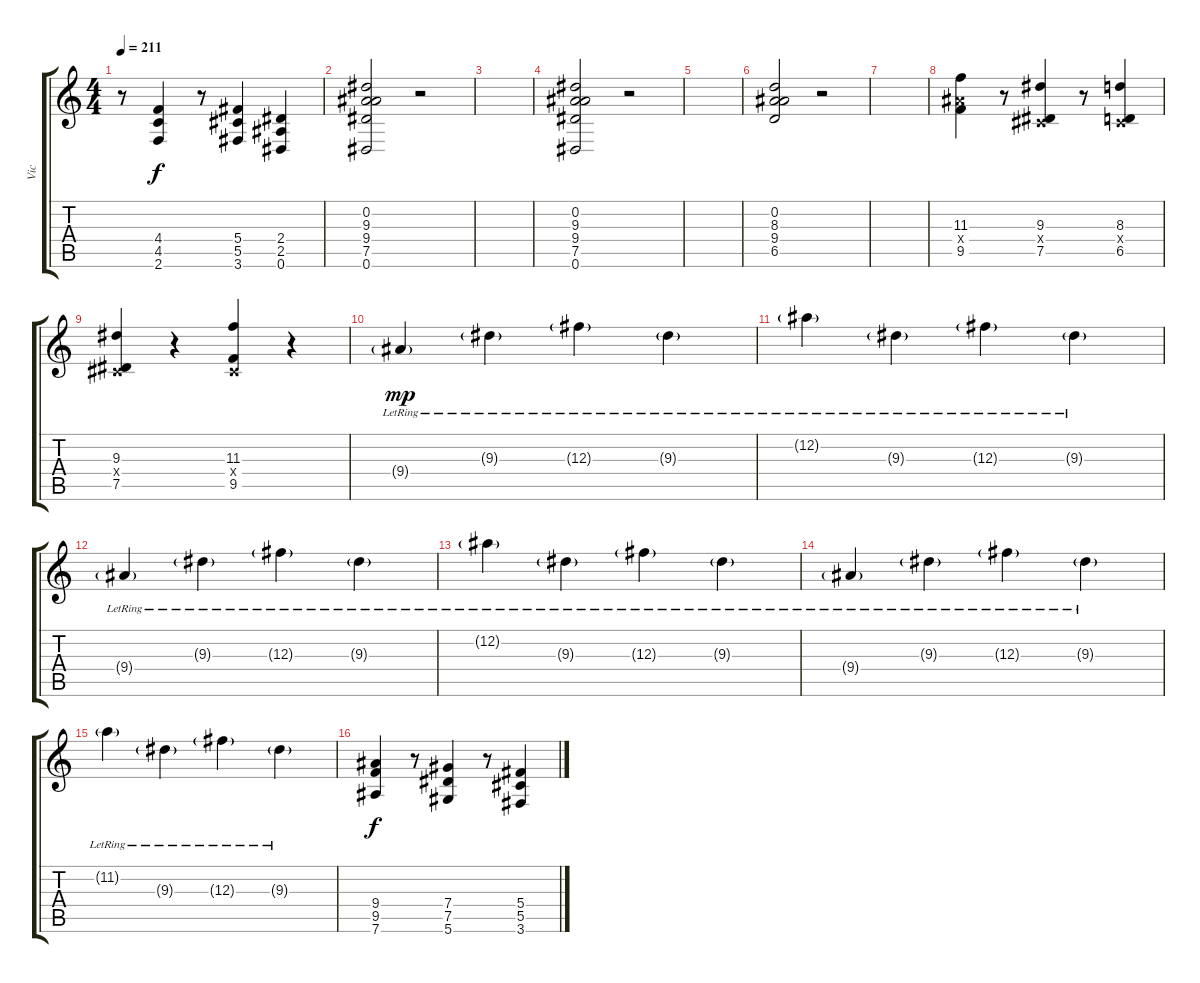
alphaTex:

\track ("Vic " "Vic ") {instrument distortionguitar}
\staff {score tabs}
\tuning (Eb4 Bb3 Gb3 Db3 Ab2 Eb2) {hide}
\ts (4 4)
\tempo 211
\clef g2
\ks c
r.8{dy f} (4.4 4.5 2.6).4 r.8 (5.4 5.5 3.6).4 (2.4 2.5 0.6).4 |
(0.2 9.3 9.4 7.5 0.6).2 r.2 |
|
(0.2 9.3 9.4 7.5 0.6).2 r.2 |
|
(0.2 8.3 9.4 6.5).2 r.2 |
|
(11.3 9.4{x} 9.5).4 r.8 (9.3 0.4{x} 7.5).4 r.8 (8.3 0.4{x} 6.5).4 |
(9.3 0.4{x} 7.5).4 r.4 (11.3 0.4{x} 9.5).4 r.4 |
9.4{g lr}.4{dy mp} 9.3{g lr}.4 12.3{g lr}.4 9.3{g lr}.4 |
12.2{g lr}.4 9.3{g lr}.4 12.3{g lr}.4 9.3{g lr}.4 |
9.4{g lr}.4 9.3{g lr}.4 12.3{g lr}.4 9.3{g lr}.4 |
12.2{g lr}.4 9.3{g lr}.4 12.3{g lr}.4 9.3{g lr}.4 |
9.4{g lr}.4 9.3{g lr}.4 12.3{g lr}.4 9.3{g lr}.4 |
11.2{g lr}.4 9.3{g lr}.4 12.3{g lr}.4 9.3{g lr}.4 |
(9.4 9.5 7.6).4{dy f} r.8 (7.4 7.5 5.6).4 r.8 (5.4 5.5 3.6).4
